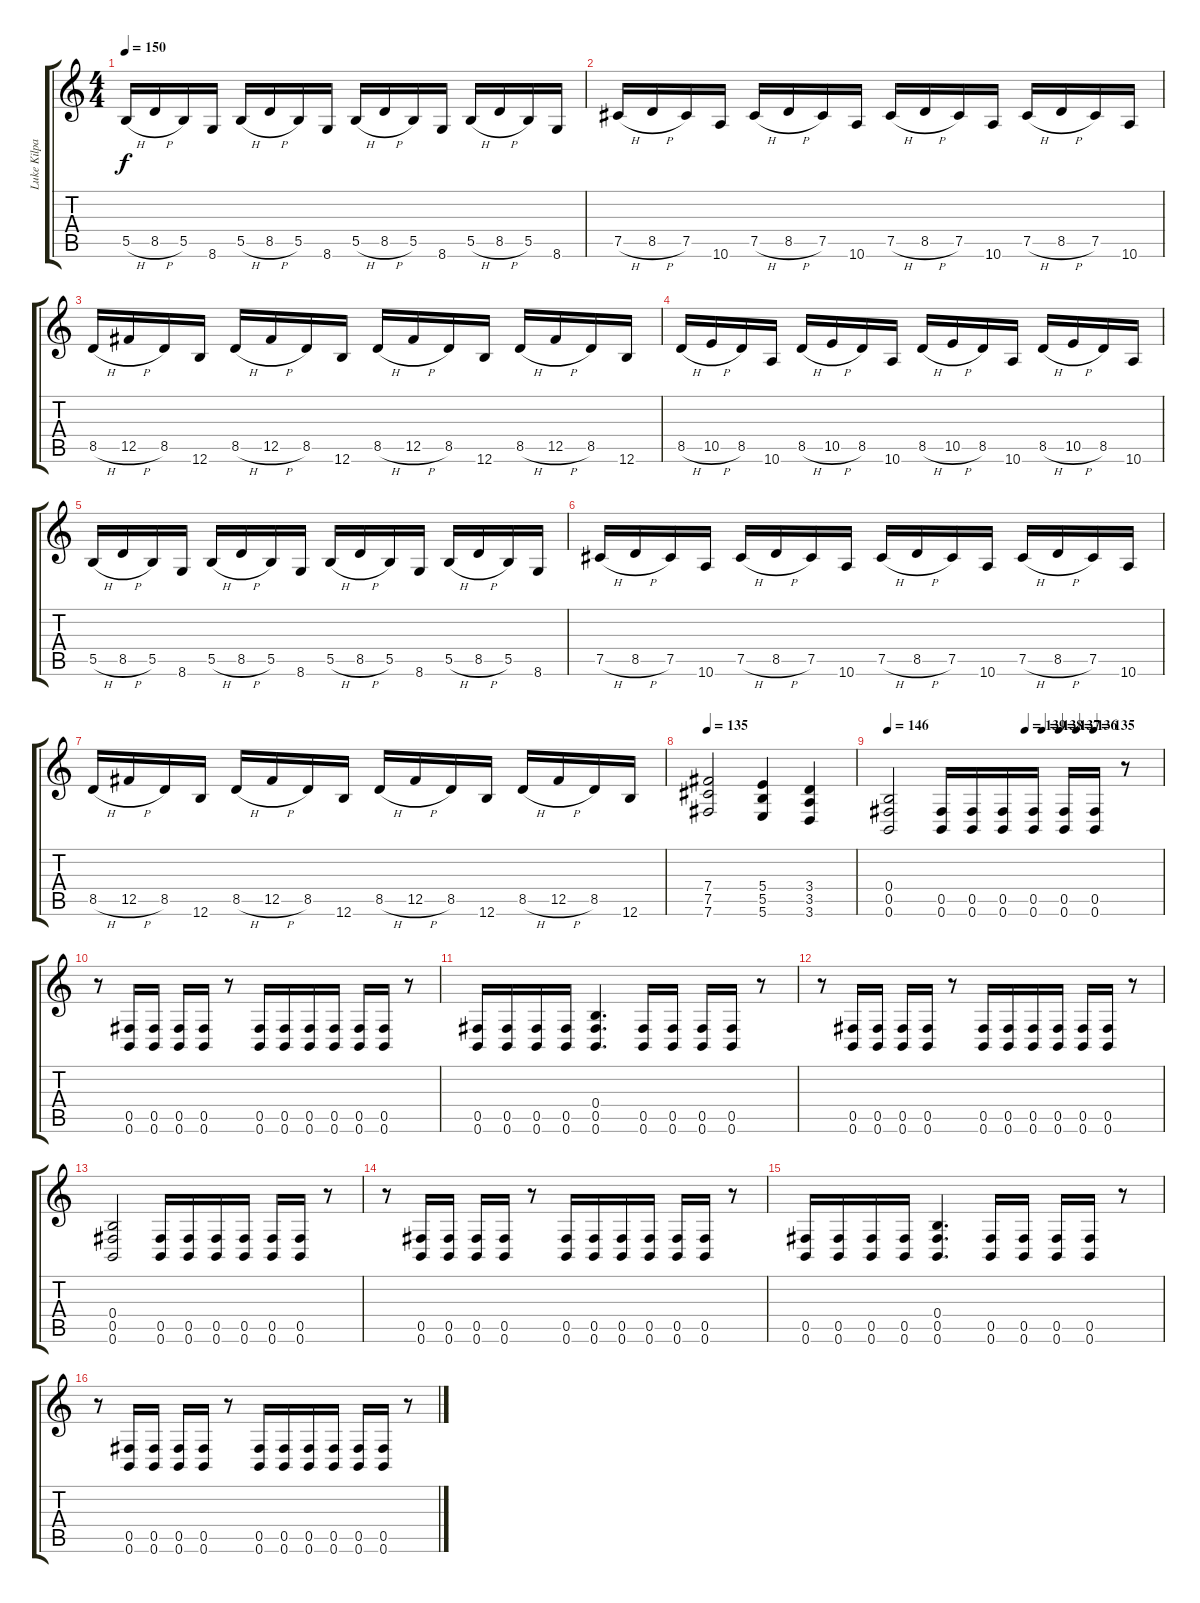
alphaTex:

\track ("Luke Kilpatrick" "Luke Kilpa") {instrument distortionguitar}
\staff {score tabs}
\tuning (Db4 Ab3 E3 B2 Gb2 B1) {hide}
\ts (4 4)
\tempo 150
\clef g2
\ks c
5.5{h}.16{dy f} 8.5{h}.16 5.5.16 8.6.16 5.5{h}.16 8.5{h}.16 5.5.16 8.6.16 5.5{h}.16 8.5{h}.16 5.5.16 8.6.16 5.5{h}.16 8.5{h}.16 5.5.16 8.6.16 |
7.5{h}.16 8.5{h}.16 7.5.16 10.6.16 7.5{h}.16 8.5{h}.16 7.5.16 10.6.16 7.5{h}.16 8.5{h}.16 7.5.16 10.6.16 7.5{h}.16 8.5{h}.16 7.5.16 10.6.16 |
8.5{h}.16 12.5{h}.16 8.5.16 12.6.16 8.5{h}.16 12.5{h}.16 8.5.16 12.6.16 8.5{h}.16 12.5{h}.16 8.5.16 12.6.16 8.5{h}.16 12.5{h}.16 8.5.16 12.6.16 |
8.5{h}.16 10.5{h}.16 8.5.16 10.6.16 8.5{h}.16 10.5{h}.16 8.5.16 10.6.16 8.5{h}.16 10.5{h}.16 8.5.16 10.6.16 8.5{h}.16 10.5{h}.16 8.5.16 10.6.16 |
5.5{h}.16 8.5{h}.16 5.5.16 8.6.16 5.5{h}.16 8.5{h}.16 5.5.16 8.6.16 5.5{h}.16 8.5{h}.16 5.5.16 8.6.16 5.5{h}.16 8.5{h}.16 5.5.16 8.6.16 |
7.5{h}.16 8.5{h}.16 7.5.16 10.6.16 7.5{h}.16 8.5{h}.16 7.5.16 10.6.16 7.5{h}.16 8.5{h}.16 7.5.16 10.6.16 7.5{h}.16 8.5{h}.16 7.5.16 10.6.16 |
8.5{h}.16 12.5{h}.16 8.5.16 12.6.16 8.5{h}.16 12.5{h}.16 8.5.16 12.6.16 8.5{h}.16 12.5{h}.16 8.5.16 12.6.16 8.5{h}.16 12.5{h}.16 8.5.16 12.6.16 |
\tempo 135
(7.4 7.5 7.6).2 (5.4 5.5 5.6).4 (3.4 3.5 3.6).4 |
\tempo 146
\tempo (139 0.5)
\tempo (138 0.5625)
\tempo (137 0.625)
\tempo (136 0.6875)
\tempo (135 0.75)
(0.4 0.5 0.6).2 (0.5 0.6).16 (0.5 0.6).16 (0.5 0.6).16 (0.5 0.6).16 (0.5 0.6).16 (0.5 0.6).16 r.8 |
r.8 (0.5 0.6).16 (0.5 0.6).16 (0.5 0.6).16 (0.5 0.6).16 r.8 (0.5 0.6).16 (0.5 0.6).16 (0.5 0.6).16 (0.5 0.6).16 (0.5 0.6).16 (0.5 0.6).16 r.8 |
(0.5 0.6).16 (0.5 0.6).16 (0.5 0.6).16 (0.5 0.6).16 (0.4 0.5 0.6).4{d} (0.5 0.6).16 (0.5 0.6).16 (0.5 0.6).16 (0.5 0.6).16 r.8 |
r.8 (0.5 0.6).16 (0.5 0.6).16 (0.5 0.6).16 (0.5 0.6).16 r.8 (0.5 0.6).16 (0.5 0.6).16 (0.5 0.6).16 (0.5 0.6).16 (0.5 0.6).16 (0.5 0.6).16 r.8 |
(0.4 0.5 0.6).2 (0.5 0.6).16 (0.5 0.6).16 (0.5 0.6).16 (0.5 0.6).16 (0.5 0.6).16 (0.5 0.6).16 r.8 |
r.8 (0.5 0.6).16 (0.5 0.6).16 (0.5 0.6).16 (0.5 0.6).16 r.8 (0.5 0.6).16 (0.5 0.6).16 (0.5 0.6).16 (0.5 0.6).16 (0.5 0.6).16 (0.5 0.6).16 r.8 |
(0.5 0.6).16 (0.5 0.6).16 (0.5 0.6).16 (0.5 0.6).16 (0.4 0.5 0.6).4{d} (0.5 0.6).16 (0.5 0.6).16 (0.5 0.6).16 (0.5 0.6).16 r.8 |
r.8 (0.5 0.6).16 (0.5 0.6).16 (0.5 0.6).16 (0.5 0.6).16 r.8 (0.5 0.6).16 (0.5 0.6).16 (0.5 0.6).16 (0.5 0.6).16 (0.5 0.6).16 (0.5 0.6).16 r.8
